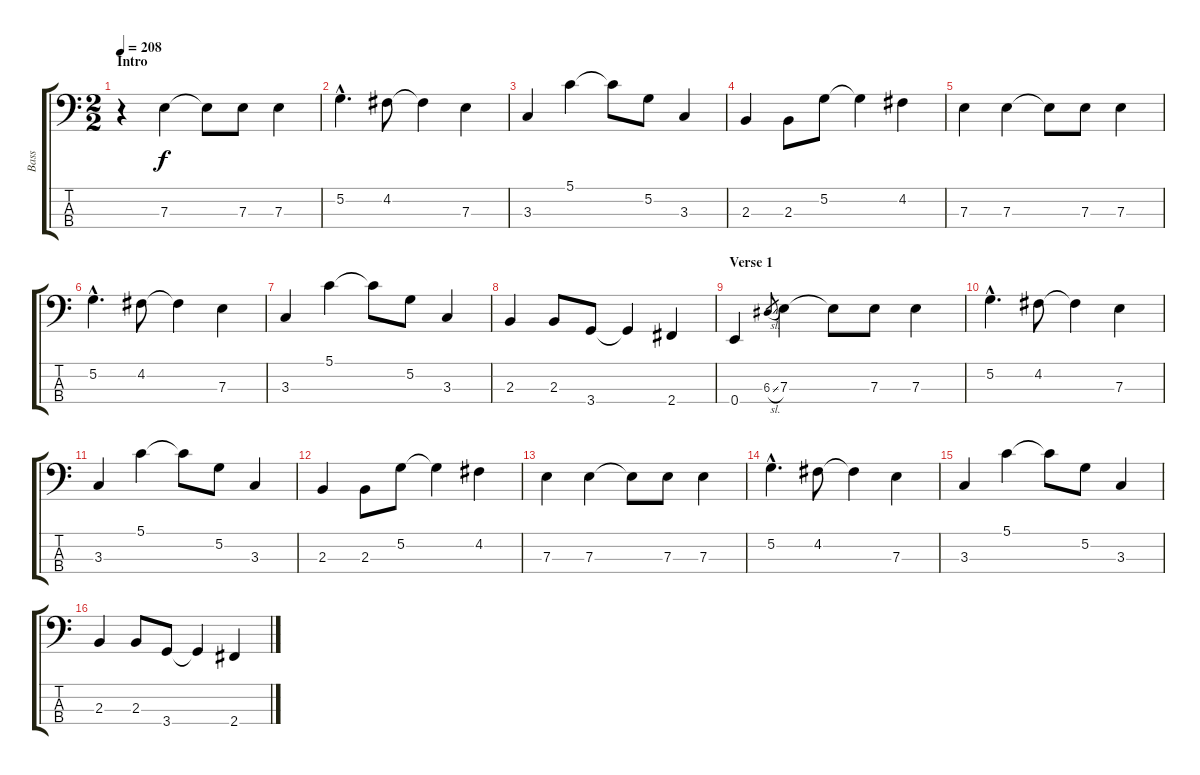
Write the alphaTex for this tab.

\track ("Bass" "Bass") {instrument acousticbass}
\staff {score tabs}
\tuning (G2 D2 A1 E1) {hide}
\ts (2 2)
\section ("" "Intro")
\tempo 208
\clef f4
\ks c
r.4{dy f instrument acousticbass} 7.3.4 7.3{t}.8 7.3.8 7.3.4 |
5.2{hac}.4{d} 4.2.8 4.2{t}.4 7.3.4 |
3.3.4 5.1.4 5.1{t}.8 5.2.8 3.3.4 |
2.3.4 2.3.8 5.2.8 5.2{t}.4 4.2.4 |
7.3.4 7.3.4 7.3{t}.8 7.3.8 7.3.4 |
5.2{hac}.4{d} 4.2.8 4.2{t}.4 7.3.4 |
3.3.4 5.1.4 5.1{t}.8 5.2.8 3.3.4 |
2.3.4 2.3.8 3.4.8 3.4{t}.4 2.4.4 |
\section ("" "Verse 1")
0.4.4 6.3{sl}.8{gr} 7.3.4 7.3{t}.8 7.3.8 7.3.4 |
5.2{hac}.4{d} 4.2.8 4.2{t}.4 7.3.4 |
3.3.4 5.1.4 5.1{t}.8 5.2.8 3.3.4 |
2.3.4 2.3.8 5.2.8 5.2{t}.4 4.2.4 |
7.3.4 7.3.4 7.3{t}.8 7.3.8 7.3.4 |
5.2{hac}.4{d} 4.2.8 4.2{t}.4 7.3.4 |
3.3.4 5.1.4 5.1{t}.8 5.2.8 3.3.4 |
2.3.4 2.3.8 3.4.8 3.4{t}.4 2.4.4
